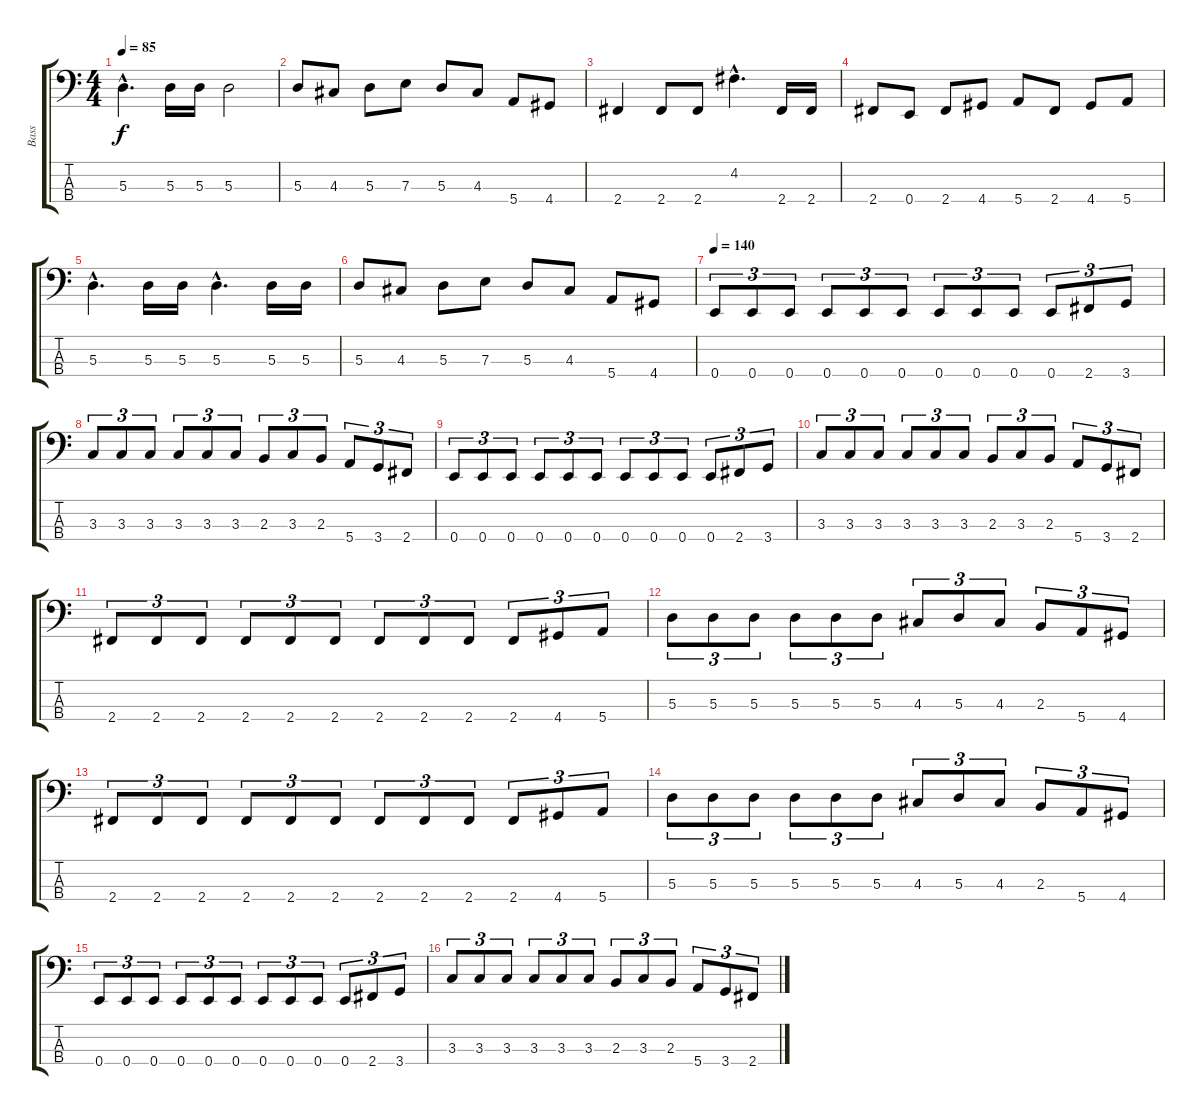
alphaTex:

\track ("Bass" "Bass") {instrument slapbass1}
\staff {score tabs}
\tuning (G2 D2 A1 E1) {hide}
\ts (4 4)
\tempo 85
\clef f4
\ks c
5.3{hac}.4{d dy f} 5.3.16 5.3.16 5.3.2 |
5.3.8 4.3.8 5.3.8 7.3.8 5.3.8 4.3.8 5.4.8 4.4.8 |
2.4.4 2.4.8 2.4.8 4.2{hac}.4{d} 2.4.16 2.4.16 |
2.4.8 0.4.8 2.4.8 4.4.8 5.4.8 2.4.8 4.4.8 5.4.8 |
5.3{hac}.4{d} 5.3.16 5.3.16 5.3{hac}.4{d} 5.3.16 5.3.16 |
5.3.8 4.3.8 5.3.8 7.3.8 5.3.8 4.3.8 5.4.8 4.4.8 |
\tempo 140
0.4.8{tu (3 2)} 0.4.8{tu (3 2)} 0.4.8{tu (3 2)} 0.4.8{tu (3 2)} 0.4.8{tu (3 2)} 0.4.8{tu (3 2)} 0.4.8{tu (3 2)} 0.4.8{tu (3 2)} 0.4.8{tu (3 2)} 0.4.8{tu (3 2)} 2.4.8{tu (3 2)} 3.4.8{tu (3 2)} |
3.3.8{tu (3 2)} 3.3.8{tu (3 2)} 3.3.8{tu (3 2)} 3.3.8{tu (3 2)} 3.3.8{tu (3 2)} 3.3.8{tu (3 2)} 2.3.8{tu (3 2)} 3.3.8{tu (3 2)} 2.3.8{tu (3 2)} 5.4.8{tu (3 2)} 3.4.8{tu (3 2)} 2.4.8{tu (3 2)} |
0.4.8{tu (3 2)} 0.4.8{tu (3 2)} 0.4.8{tu (3 2)} 0.4.8{tu (3 2)} 0.4.8{tu (3 2)} 0.4.8{tu (3 2)} 0.4.8{tu (3 2)} 0.4.8{tu (3 2)} 0.4.8{tu (3 2)} 0.4.8{tu (3 2)} 2.4.8{tu (3 2)} 3.4.8{tu (3 2)} |
3.3.8{tu (3 2)} 3.3.8{tu (3 2)} 3.3.8{tu (3 2)} 3.3.8{tu (3 2)} 3.3.8{tu (3 2)} 3.3.8{tu (3 2)} 2.3.8{tu (3 2)} 3.3.8{tu (3 2)} 2.3.8{tu (3 2)} 5.4.8{tu (3 2)} 3.4.8{tu (3 2)} 2.4.8{tu (3 2)} |
2.4.8{tu (3 2)} 2.4.8{tu (3 2)} 2.4.8{tu (3 2)} 2.4.8{tu (3 2)} 2.4.8{tu (3 2)} 2.4.8{tu (3 2)} 2.4.8{tu (3 2)} 2.4.8{tu (3 2)} 2.4.8{tu (3 2)} 2.4.8{tu (3 2)} 4.4.8{tu (3 2)} 5.4.8{tu (3 2)} |
5.3.8{tu (3 2)} 5.3.8{tu (3 2)} 5.3.8{tu (3 2)} 5.3.8{tu (3 2)} 5.3.8{tu (3 2)} 5.3.8{tu (3 2)} 4.3.8{tu (3 2)} 5.3.8{tu (3 2)} 4.3.8{tu (3 2)} 2.3.8{tu (3 2)} 5.4.8{tu (3 2)} 4.4.8{tu (3 2)} |
2.4.8{tu (3 2)} 2.4.8{tu (3 2)} 2.4.8{tu (3 2)} 2.4.8{tu (3 2)} 2.4.8{tu (3 2)} 2.4.8{tu (3 2)} 2.4.8{tu (3 2)} 2.4.8{tu (3 2)} 2.4.8{tu (3 2)} 2.4.8{tu (3 2)} 4.4.8{tu (3 2)} 5.4.8{tu (3 2)} |
5.3.8{tu (3 2)} 5.3.8{tu (3 2)} 5.3.8{tu (3 2)} 5.3.8{tu (3 2)} 5.3.8{tu (3 2)} 5.3.8{tu (3 2)} 4.3.8{tu (3 2)} 5.3.8{tu (3 2)} 4.3.8{tu (3 2)} 2.3.8{tu (3 2)} 5.4.8{tu (3 2)} 4.4.8{tu (3 2)} |
0.4.8{tu (3 2)} 0.4.8{tu (3 2)} 0.4.8{tu (3 2)} 0.4.8{tu (3 2)} 0.4.8{tu (3 2)} 0.4.8{tu (3 2)} 0.4.8{tu (3 2)} 0.4.8{tu (3 2)} 0.4.8{tu (3 2)} 0.4.8{tu (3 2)} 2.4.8{tu (3 2)} 3.4.8{tu (3 2)} |
3.3.8{tu (3 2)} 3.3.8{tu (3 2)} 3.3.8{tu (3 2)} 3.3.8{tu (3 2)} 3.3.8{tu (3 2)} 3.3.8{tu (3 2)} 2.3.8{tu (3 2)} 3.3.8{tu (3 2)} 2.3.8{tu (3 2)} 5.4.8{tu (3 2)} 3.4.8{tu (3 2)} 2.4.8{tu (3 2)}
